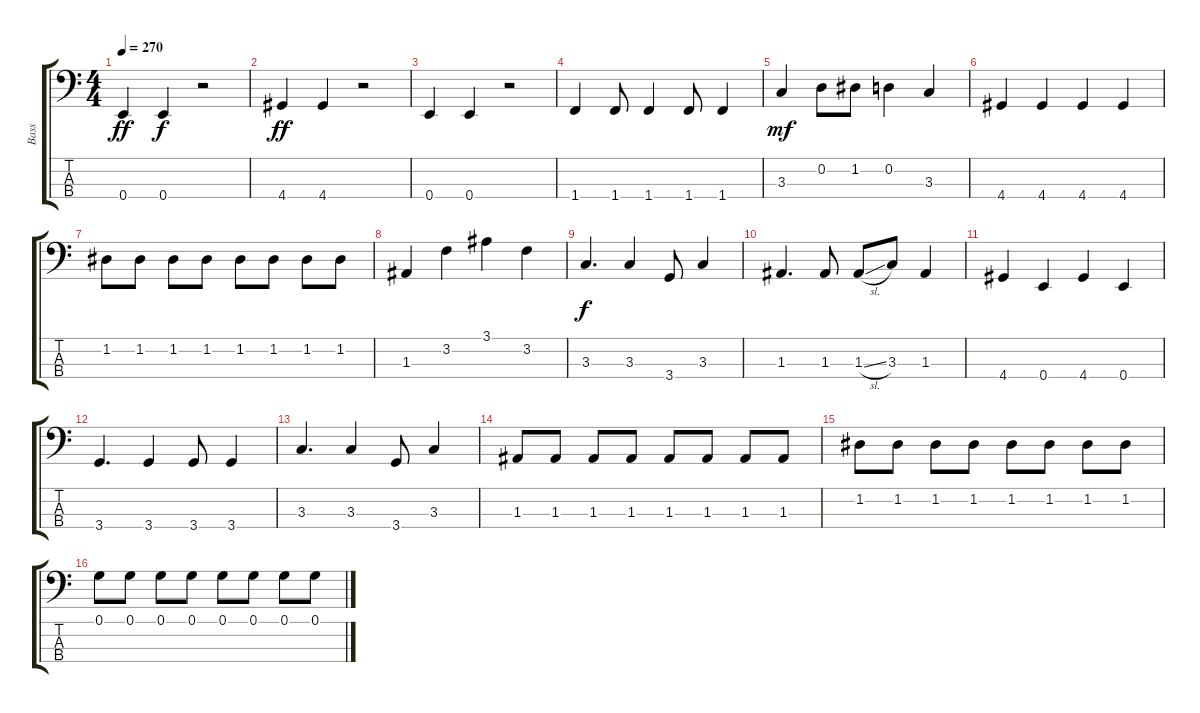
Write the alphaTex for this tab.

\track ("Bass" "Bass") {instrument electricbassfinger}
\staff {score tabs}
\tuning (G2 D2 A1 E1) {hide}
\ts (4 4)
\tempo 270
\clef f4
\ks c
0.4.4{dy ff} 0.4.4{dy f} r.2 |
4.4.4{dy ff} 4.4.4 r.2 |
0.4.4 0.4.4 r.2 |
1.4.4 1.4.8 1.4.4 1.4.8 1.4.4 |
3.3.4{dy mf} 0.2.8 1.2.8 0.2.4 3.3.4 |
4.4.4 4.4.4 4.4.4 4.4.4 |
1.2.8 1.2.8 1.2.8 1.2.8 1.2.8 1.2.8 1.2.8 1.2.8 |
1.3.4 3.2.4 3.1.4 3.2.4 |
3.3.4{d dy f} 3.3.4 3.4.8 3.3.4 |
1.3.4{d} 1.3.8 1.3{sl}.8 3.3.8 1.3.4 |
4.4.4 0.4.4 4.4.4 0.4.4 |
3.4.4{d} 3.4.4 3.4.8 3.4.4 |
3.3.4{d} 3.3.4 3.4.8 3.3.4 |
1.3.8 1.3.8 1.3.8 1.3.8 1.3.8 1.3.8 1.3.8 1.3.8 |
1.2.8 1.2.8 1.2.8 1.2.8 1.2.8 1.2.8 1.2.8 1.2.8 |
0.1.8 0.1.8 0.1.8 0.1.8 0.1.8 0.1.8 0.1.8 0.1.8
